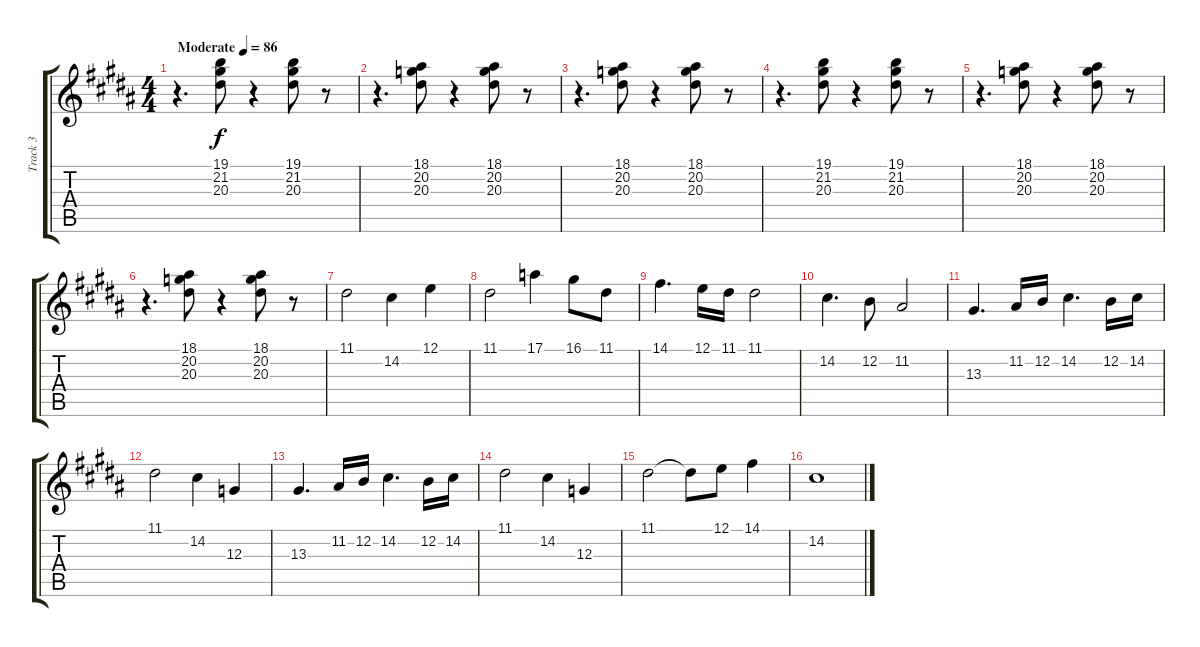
\track ("Track 3" "Track 3") {instrument churchorgan}
\staff {score tabs}
\tuning (E4 B3 G3 D3 A2 E2) {hide}
\ts (4 4)
\tempo (86 "Moderate")
\clef g2
\ks b
r.4{d dy f instrument churchorgan} (19.1 21.2 20.3).8 r.4 (19.1 21.2 20.3).8 r.8 |
r.4{d} (18.1 20.2 20.3).8 r.4 (18.1 20.2 20.3).8 r.8 |
r.4{d} (18.1 20.2 20.3).8 r.4 (18.1 20.2 20.3).8 r.8 |
r.4{d} (19.1 21.2 20.3).8 r.4 (19.1 21.2 20.3).8 r.8 |
r.4{d} (18.1 20.2 20.3).8 r.4 (18.1 20.2 20.3).8 r.8 |
r.4{d} (18.1 20.2 20.3).8 r.4 (18.1 20.2 20.3).8 r.8 |
11.1.2{instrument stringensemble1} 14.2.4 12.1.4 |
11.1.2 17.1.4 16.1.8 11.1.8 |
14.1.4{d} 12.1.16 11.1.16 11.1.2 |
14.2.4{d} 12.2.8 11.2.2 |
13.3.4{d} 11.2.16 12.2.16 14.2.4{d} 12.2.16 14.2.16 |
11.1.2 14.2.4 12.3.4 |
13.3.4{d} 11.2.16 12.2.16 14.2.4{d} 12.2.16 14.2.16 |
11.1.2 14.2.4 12.3.4 |
11.1.2 11.1{t}.8 12.1.8 14.1.4 |
14.2.1
